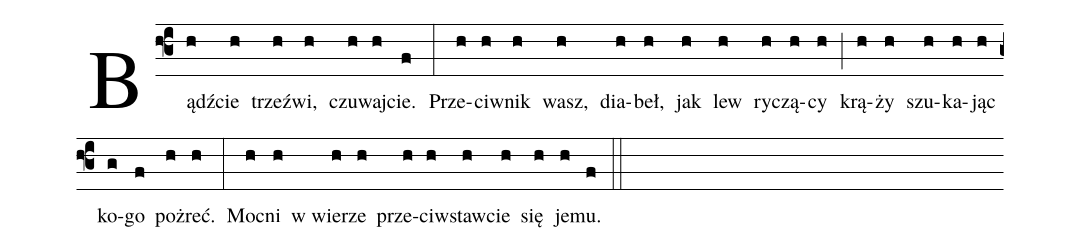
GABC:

%%
(f3)Bądź(h)cie(h) trzeź(h)wi,(h) czu(h)waj(h)cie.(f) (:) Prze(h)ciw(h)nik(h) wasz,(h) dia(h)beł,(h)
jak(h) lew(h) ry(h)czą(h)cy(h) (;) krą(h)ży(h) szu(h)ka(h)jąc(h) ko(g)go(f) po(h)żreć.(h) (:)
Moc(h)ni(h) w wie(h)rze(h) prze(h)ciw(h)staw(h)cie(h) się(h) je(h)mu.(f) (::) (Z)
